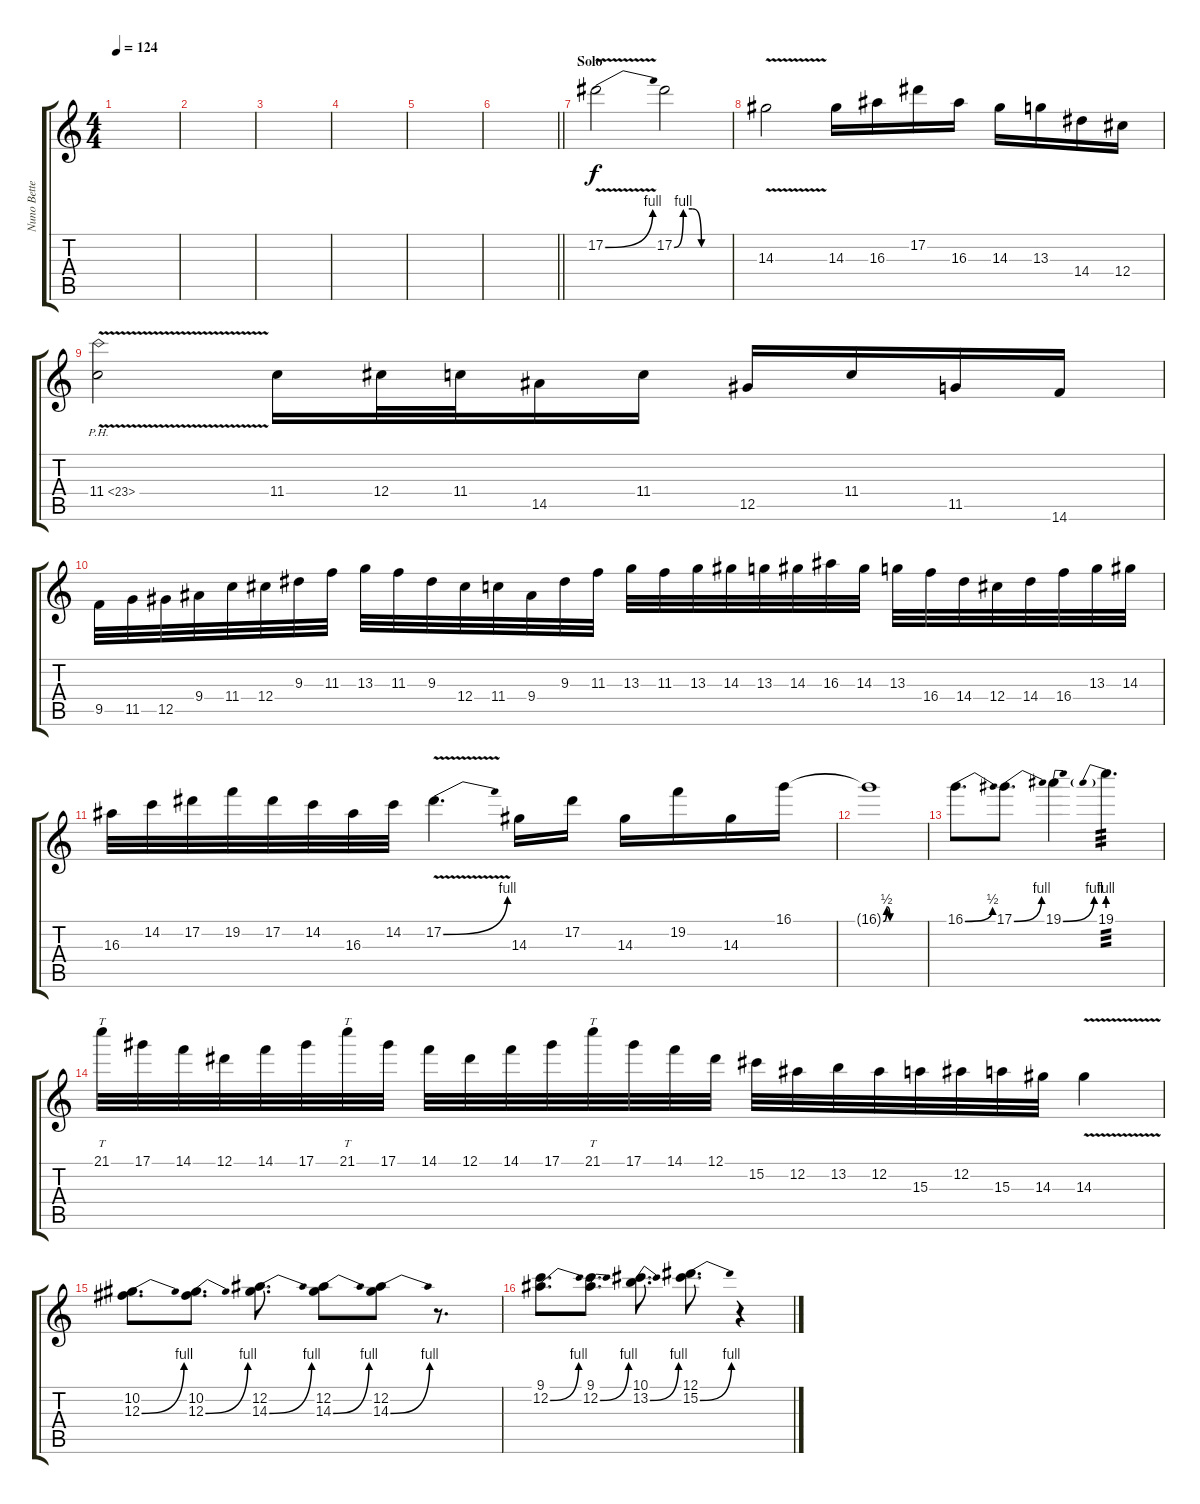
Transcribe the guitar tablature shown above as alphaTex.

\track ("Nuno Bettencourt" "Nuno Bette") {instrument distortionguitar}
\staff {score tabs}
\tuning (Eb4 Bb3 Gb3 Db3 Ab2 Eb2) {hide}
\ts (4 4)
\tempo 124
\clef g2
\ks c
|
|
|
|
|
\barLineRight lightlight
|
\section ("" "Solo")
17.2{be (bend 0 0 60 4) v}.2 17.2{be (custom 0 0 10 4 20 4 30 0 60 0)}.2 |
14.3{v}.2 14.3.16 16.3.16 17.2.16 16.3.16 14.3.16 13.3.16 14.4.16 12.4.16 |
11.4{ph 12 v}.2 11.4.16 12.4.32 11.4.32 14.5.16 11.4.16 12.5.16 11.4.16 11.5.16 14.6.16 |
9.5.32 11.5.32 12.5.32 9.4.32 11.4.32 12.4.32 9.3.32 11.3.32 13.3.32 11.3.32 9.3.32 12.4.32 11.4.32 9.4.32 9.3.32 11.3.32 13.3.32 11.3.32 13.3.32 14.3.32 13.3.32 14.3.32 16.3.32 14.3.32 13.3.32 16.4.32 14.4.32 12.4.32 14.4.32 16.4.32 13.3.32 14.3.32 |
16.3.32 14.2.32 17.2.32 19.2.32 17.2.32 14.2.32 16.3.32 14.2.32 17.2{be (bend 0 0 60 4) v}.4{d} 14.3.16 17.2.16 14.3.16 19.2.16 14.3.16 16.1.16 |
16.1{be (custom 0 0 5 2 10 0 60 0) t}.1 |
16.1{be (bend 0 0 60 2)}.8{d} 17.1{be (bend 0 0 60 4)}.8{d} 19.1{be (bend 0 0 60 4)}.4 19.1{be (prebend 0 4 60 4)}.4{d tp 3} |
21.1.32{tt} 17.1.32 14.1.32 12.1.32 14.1.32 17.1.32 21.1.32{tt} 17.1.32 14.1.32 12.1.32 14.1.32 17.1.32 21.1.32{tt} 17.1.32 14.1.32 12.1.32 15.2.32 12.2.32 13.2.32 12.2.32 15.3.32 12.2.32 15.3.32 14.3.32 14.3{v}.4 |
(10.2 12.3{be (bend 0 0 60 4)}).8{d} (10.2 12.3{be (bend 0 0 60 4)}).8{d} (12.2 14.3{be (bend 0 0 60 4)}).8{d} (12.2 14.3{be (bend 0 0 60 4)}).8 (12.2 14.3{be (bend 0 0 60 4)}).8 r.8{d} |
(9.1 12.2{be (bend 0 0 60 4)}).8{d} (9.1 12.2{be (bend 0 0 60 4)}).8{d} (10.1 13.2{be (bend 0 0 60 4)}).8{d} (12.1 15.2{be (bend 0 0 60 4)}).8{d} r.4
